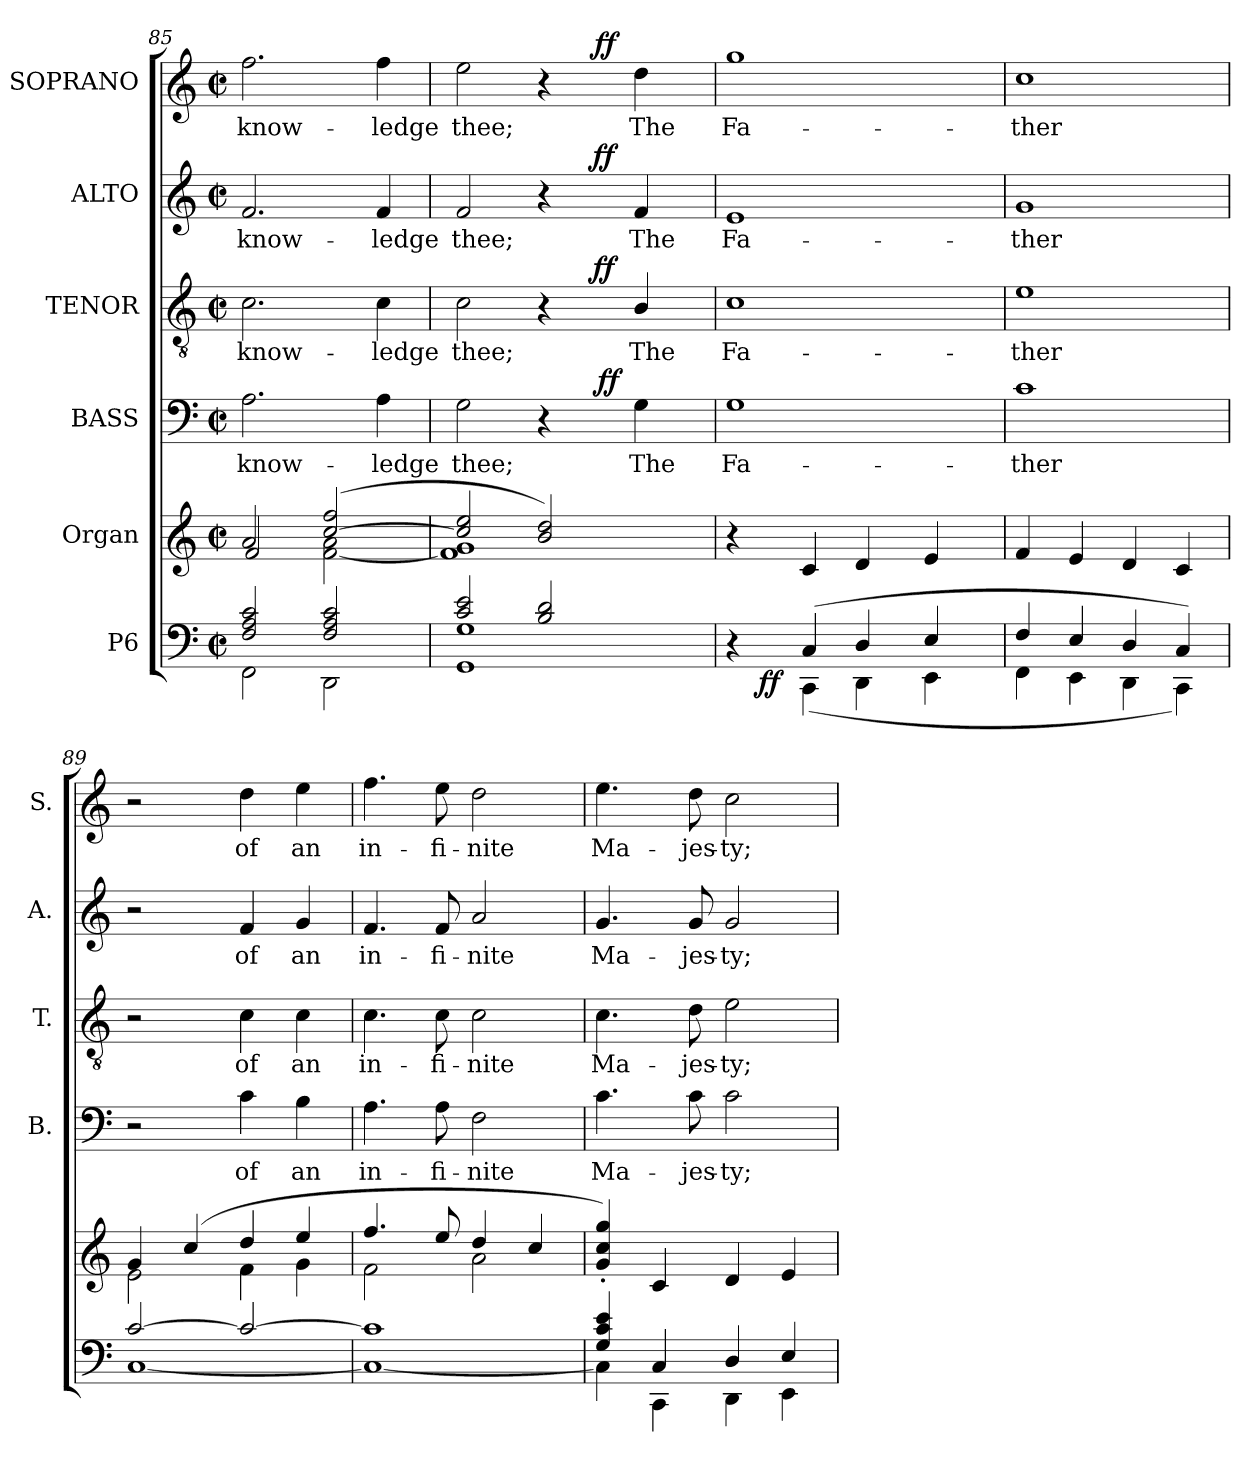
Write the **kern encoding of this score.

**kern	**dynam	**kern	**kern	**text	**dynam	**kern	**text	**dynam	**kern	**text	**dynam	**kern	**text	**dynam
*part6	*part6	*part5	*part4	*part4	*part4	*part3	*part3	*part3	*part2	*part2	*part2	*part1	*part1	*part1
*staff6	*staff6	*staff5	*staff4	*staff4	*staff4	*staff3	*staff3	*staff3	*staff2	*staff2	*staff2	*staff1	*staff1	*staff1
*I"P6	*	*I"Organ	*I"BASS	*	*	*I"TENOR	*	*	*I"ALTO	*	*	*I"SOPRANO	*	*
*	*	*	*I'B.	*	*	*I'T.	*	*	*I'A.	*	*	*I'S.	*	*
*clefF4	*	*clefG2	*clefF4	*	*	*clefGv2	*	*	*clefG2	*	*	*clefG2	*	*
*	*	*	*	*	*	*ITrd7c12	*	*	*	*	*	*	*	*
*k[]	*	*k[]	*k[]	*	*	*k[]	*	*	*k[]	*	*	*k[]	*	*
*C:	*	*C:	*C:	*	*	*C:	*	*	*C:	*	*	*C:	*	*
*M2/2	*	*M2/2	*M2/2	*	*	*M2/2	*	*	*M2/2	*	*	*M2/2	*	*
*met(c|)	*	*met(c|)	*met(c|)	*	*	*met(c|)	*	*	*met(c|)	*	*	*met(c|)	*	*
=85	=85	=85	=85	=85	=85	=85	=85	=85	=85	=85	=85	=85	=85	=85
*^	*	*^	*	*	*	*	*	*	*	*	*	*	*	*
!	!	!	!	!	!	!LO:LY:b:color=#000000	!	!	!	!	!	!	!	!	!	!
!	!	!	!	!	!	!	!	!	!LO:LY:b:color=#000000	!	!	!	!	!	!	!
!	!	!	!	!	!	!	!	!	!	!	!	!LO:LY:b:color=#000000	!	!	!	!
!	!	!	!	!	!	!	!	!	!	!	!	!	!	!	!LO:LY:b:color=#000000	!
2Fi/ 2Ai 2ci	2FFi\	.	2ai/	2fi/	2.Ai\	-know-	.	2.Ci\	-know-	.	2.fi/	-know-	.	2.ffi\	-know-	.
2Fi/ 2Ai 2ci	2DDi\	.	([2cci/ 2ffi	[2fi\ 2ai	.	.	.	.	.	.	.	.	.	.	.	.
!	!	!	!	!	!	!LO:LY:b:color=#000000	!	!	!	!	!	!	!	!	!	!
!	!	!	!	!	!	!	!	!	!LO:LY:b:color=#000000	!	!	!	!	!	!	!
!	!	!	!	!	!	!	!	!	!	!	!	!LO:LY:b:color=#000000	!	!	!	!
!	!	!	!	!	!	!	!	!	!	!	!	!	!	!	!LO:LY:b:color=#000000	!
.	.	.	.	.	4Ai\	-ledge	.	4Ci\	-ledge	.	4fi/	-ledge	.	4ffi\	-ledge	.
=86	=86	=86	=86	=86	=86	=86	=86	=86	=86	=86	=86	=86	=86	=86	=86	=86
*	*^	*	*	*	*	*	*	*	*	*	*	*	*	*	*	*
!	!	!	!	!	!	!	!LO:LY:b:color=#000000	!	!	!	!	!	!	!	!	!	!
!	!	!	!	!	!	!	!	!	!	!LO:LY:b:color=#000000	!	!	!	!	!	!	!
!	!	!	!	!	!	!	!	!	!	!	!	!	!LO:LY:b:color=#000000	!	!	!	!
!	!	!	!	!	!	!	!	!	!	!	!	!	!	!	!	!LO:LY:b:color=#000000	!
*	*	*	*	*	*	*^	*	*	*^	*	*	*^	*	*	*^	*	*
2ci/ 2ei	1GGi	1Gi	.	2cci/] 2eei	1fi] 1gi	2Gi\	2ryy	thee;	.	2Ci\	2ryy	thee;	.	2fi/	2ryy	thee;	.	2eei\	2ryy	thee;	.
2Bi/ 2di	.	.	.	2bi/ 2ddi)	.	4r	16ryy	.	.	4r	16ryy	.	.	4r	16ryy	.	.	4r	16ryy	.	.
.	.	.	.	.	.	.	32ryy	.	.	.	32ryy	.	.	.	32ryy	.	.	.	32ryy	.	.
.	.	.	.	.	.	.	64...ryy	.	.	.	64ryy	.	.	.	64ryy	.	.	.	64ryy	.	.
.	.	.	.	.	.	.	.	.	.	.	128ryy	.	.	.	128ryy	.	.	.	128ryy	.	.
.	.	.	.	.	.	.	.	.	.	.	512ryy	.	.	.	512ryy	.	.	.	512.ryy	.	.
.	.	.	.	.	.	.	.	.	.	.	4ryy	.	ff	.	4ryy	.	ff	.	.	.	.
.	.	.	.	.	.	.	.	.	.	.	.	.	.	.	.	.	.	.	4ryy	.	ff
.	.	.	.	.	.	.	4ryy	.	ff	.	.	.	.	.	.	.	.	.	.	.	.
!	!	!	!	!	!	!	!	!LO:LY:b:color=#000000	!	!	!	!	!	!	!	!	!	!	!	!	!
!	!	!	!	!	!	!	!	!	!	!	!	!LO:LY:b:color=#000000	!	!	!	!	!	!	!	!	!
!	!	!	!	!	!	!	!	!	!	!	!	!	!	!	!	!LO:LY:b:color=#000000	!	!	!	!	!
!	!	!	!	!	!	!	!	!	!	!	!	!	!	!	!	!	!	!	!	!LO:LY:b:color=#000000	!
.	.	.	.	.	.	4Gi\	.	The	.	4BBi/	.	The	.	4fi/	.	The	.	4ddi\	.	The	.
.	.	.	.	.	.	.	.	.	.	.	8ryy	.	.	.	8ryy	.	.	.	.	.	.
.	.	.	.	.	.	.	.	.	.	.	.	.	.	.	.	.	.	.	8ryy	.	.
.	.	.	.	.	.	.	8ryy	.	.	.	.	.	.	.	.	.	.	.	.	.	.
.	.	.	.	.	.	.	.	.	.	.	256.ryy	.	.	.	256.ryy	.	.	.	.	.	.
.	.	.	.	.	.	.	.	.	.	.	.	.	.	.	.	.	.	.	256ryy	.	.
.	.	.	.	.	.	.	512ryy	.	.	.	.	.	.	.	.	.	.	.	.	.	.
.	.	.	.	.	.	.	.	.	.	.	.	.	.	.	.	.	.	.	1024ryy	.	.
*	*	*	*	*v	*v	*	*	*	*	*v	*v	*	*	*v	*v	*	*	*v	*v	*	*
*	*	*	*	*	*v	*v	*	*	*	*	*	*	*	*	*	*	*
!!LO:PB:g=z
=87	=87	=87	=87	=87	=87	=87	=87	=87	=87	=87	=87	=87	=87	=87	=87	=87
*	*	*	*	*^	*^	*	*	*^	*	*	*^	*	*	*^	*	*
!	!	!	!	!	!	!	!	!LO:LY:b:color=#000000	!	!	!	!	!	!	!	!	!	!	!	!	!
*	*	*	*	*v	*v	*	*	*	*	*v	*v	*	*	*v	*v	*	*	*v	*v	*	*
*	*	*	*	*	*v	*v	*	*	*	*	*	*	*	*	*	*	*
*	*	*	*	*^	*^	*	*	*^	*	*	*^	*	*	*^	*	*
!	!	!	!	!	!	!	!	!	!	!	!	!LO:LY:b:color=#000000	!	!	!	!	!	!	!	!	!
*	*	*	*	*v	*v	*	*	*	*	*v	*v	*	*	*v	*v	*	*	*v	*v	*	*
*	*	*	*	*	*v	*v	*	*	*	*	*	*	*	*	*	*	*
*	*	*	*	*^	*^	*	*	*^	*	*	*^	*	*	*^	*	*
!	!	!	!	!	!	!	!	!	!	!	!	!	!	!	!	!LO:LY:b:color=#000000	!	!	!	!	!
*	*	*	*	*v	*v	*	*	*	*	*v	*v	*	*	*v	*v	*	*	*v	*v	*	*
*	*	*	*	*	*v	*v	*	*	*	*	*	*	*	*	*	*	*
*	*	*	*	*^	*^	*	*	*^	*	*	*^	*	*	*^	*	*
!	!	!	!	!	!	!	!	!	!	!	!	!	!	!	!	!	!	!	!	!LO:LY:b:color=#000000	!
*	*	*	*	*v	*v	*	*	*	*	*v	*v	*	*	*v	*v	*	*	*v	*v	*	*
*	*	*	*	*	*v	*v	*	*	*	*	*	*	*	*	*	*	*
4r	4ryy	16ryy	.	4r	1Gi	Fa-	.	1Ci	Fa-	.	1ei	Fa-	.	1ggi	Fa-	.
.	.	64ryy	.	.	.	.	.	.	.	.	.	.	.	.	.	.
.	.	2ryy	ff	.	.	.	.	.	.	.	.	.	.	.	.	.
(4Ci/	(4CCi\	.	.	4ci/	.	.	.	.	.	.	.	.	.	.	.	.
4Di/	4DDi\	.	.	4di/	.	.	.	.	.	.	.	.	.	.	.	.
.	.	4ryy	.	.	.	.	.	.	.	.	.	.	.	.	.	.
4Ei/	4EEi\	.	.	4ei/	.	.	.	.	.	.	.	.	.	.	.	.
.	.	8ryy	.	.	.	.	.	.	.	.	.	.	.	.	.	.
.	.	32.ryy	.	.	.	.	.	.	.	.	.	.	.	.	.	.
*	*v	*v	*	*	*	*	*	*	*	*	*	*	*	*	*	*
=88	=88	=88	=88	=88	=88	=88	=88	=88	=88	=88	=88	=88	=88	=88	=88
*	*^	*	*	*	*	*	*	*	*	*	*	*	*	*	*
!	!	!	!	!	!	!LO:LY:b:color=#000000	!	!	!	!	!	!	!	!	!	!
*	*v	*v	*	*	*	*	*	*	*	*	*	*	*	*	*	*
*	*^	*	*	*	*	*	*	*	*	*	*	*	*	*	*
!	!	!	!	!	!	!	!	!	!LO:LY:b:color=#000000	!	!	!	!	!	!	!
*	*v	*v	*	*	*	*	*	*	*	*	*	*	*	*	*	*
*	*^	*	*	*	*	*	*	*	*	*	*	*	*	*	*
!	!	!	!	!	!	!	!	!	!	!	!	!LO:LY:b:color=#000000	!	!	!	!
*	*v	*v	*	*	*	*	*	*	*	*	*	*	*	*	*	*
*	*^	*	*	*	*	*	*	*	*	*	*	*	*	*	*
!	!	!	!	!	!	!	!	!	!	!	!	!	!	!	!LO:LY:b:color=#000000	!
*	*v	*v	*	*	*	*	*	*	*	*	*	*	*	*	*	*
4Fi/	4FFi\	.	4fi/	1ci	-ther	.	1Ei	-ther	.	1gi	-ther	.	1cci	-ther	.
4Ei/	4EEi\	.	4ei/	.	.	.	.	.	.	.	.	.	.	.	.
4Di/	4DDi\	.	4di/	.	.	.	.	.	.	.	.	.	.	.	.
4Ci/)	4CCi\)	.	4ci/	.	.	.	.	.	.	.	.	.	.	.	.
=89	=89	=89	=89	=89	=89	=89	=89	=89	=89	=89	=89	=89	=89	=89	=89
*	*	*	*^	*	*	*	*	*	*	*	*	*	*	*	*
[2ci/	[1Ci	.	4gi/	2ei\	2r	.	.	2r	.	.	2r	.	.	2r	.	.
.	.	.	(4cci/	.	.	.	.	.	.	.	.	.	.	.	.	.
!	!	!	!	!	!	!LO:LY:b:color=#000000	!	!	!	!	!	!	!	!	!	!
!	!	!	!	!	!	!	!	!	!LO:LY:b:color=#000000	!	!	!	!	!	!	!
!	!	!	!	!	!	!	!	!	!	!	!	!LO:LY:b:color=#000000	!	!	!	!
!	!	!	!	!	!	!	!	!	!	!	!	!	!	!	!LO:LY:b:color=#000000	!
2ci/_	.	.	4ddi/	4fi\	4ci\	of	.	4Ci\	of	.	4fi/	of	.	4ddi\	of	.
!	!	!	!	!	!	!LO:LY:b:color=#000000	!	!	!	!	!	!	!	!	!	!
!	!	!	!	!	!	!	!	!	!LO:LY:b:color=#000000	!	!	!	!	!	!	!
!	!	!	!	!	!	!	!	!	!	!	!	!LO:LY:b:color=#000000	!	!	!	!
!	!	!	!	!	!	!	!	!	!	!	!	!	!	!	!LO:LY:b:color=#000000	!
.	.	.	4eei/	4gi\	4Bi\	an	.	4Ci\	an	.	4gi/	an	.	4eei\	an	.
=90	=90	=90	=90	=90	=90	=90	=90	=90	=90	=90	=90	=90	=90	=90	=90	=90
!	!	!	!	!	!	!LO:LY:b:color=#000000	!	!	!	!	!	!	!	!	!	!
!	!	!	!	!	!	!	!	!	!LO:LY:b:color=#000000	!	!	!	!	!	!	!
!	!	!	!	!	!	!	!	!	!	!	!	!LO:LY:b:color=#000000	!	!	!	!
!	!	!	!	!	!	!	!	!	!	!	!	!	!	!	!LO:LY:b:color=#000000	!
1ci]	1Ci_	.	4.ffi/	2fi\	4.Ai\	in-	.	4.Ci\	in-	.	4.fi/	in-	.	4.ffi\	in-	.
!	!	!	!	!	!	!LO:LY:b:color=#000000	!	!	!	!	!	!	!	!	!	!
!	!	!	!	!	!	!	!	!	!LO:LY:b:color=#000000	!	!	!	!	!	!	!
!	!	!	!	!	!	!	!	!	!	!	!	!LO:LY:b:color=#000000	!	!	!	!
!	!	!	!	!	!	!	!	!	!	!	!	!	!	!	!LO:LY:b:color=#000000	!
.	.	.	8eei/	.	8Ai\	-fi-	.	8Ci\	-fi-	.	8fi/	-fi-	.	8eei\	-fi-	.
!	!	!	!	!	!	!LO:LY:b:color=#000000	!	!	!	!	!	!	!	!	!	!
!	!	!	!	!	!	!	!	!	!LO:LY:b:color=#000000	!	!	!	!	!	!	!
!	!	!	!	!	!	!	!	!	!	!	!	!LO:LY:b:color=#000000	!	!	!	!
!	!	!	!	!	!	!	!	!	!	!	!	!	!	!	!LO:LY:b:color=#000000	!
.	.	.	4ddi/	2ai\	2Fi\	-nite	.	2Ci\	-nite	.	2ai/	-nite	.	2ddi\	-nite	.
.	.	.	4cci/	.	.	.	.	.	.	.	.	.	.	.	.	.
*	*	*	*v	*v	*	*	*	*	*	*	*	*	*	*	*	*
=91	=91	=91	=91	=91	=91	=91	=91	=91	=91	=91	=91	=91	=91	=91	=91
!	!	!	!	!	!LO:LY:b:color=#000000	!	!	!	!	!	!	!	!	!	!
!	!	!	!	!	!	!	!	!LO:LY:b:color=#000000	!	!	!	!	!	!	!
!	!	!	!	!	!	!	!	!	!	!	!LO:LY:b:color=#000000	!	!	!	!
!	!	!	!	!	!	!	!	!	!	!	!	!	!	!LO:LY:b:color=#000000	!
4Gi/ 4ci 4ei	4Ci\]	.	4gi/' 4cci' 4ggi')	4.ci\	Ma-	.	4.Ci\	Ma-	.	4.gi/	Ma-	.	4.eei\	Ma-	.
4Ci/	4CCi\	.	4ci/	.	.	.	.	.	.	.	.	.	.	.	.
!	!	!	!	!	!LO:LY:b:color=#000000	!	!	!	!	!	!	!	!	!	!
!	!	!	!	!	!	!	!	!LO:LY:b:color=#000000	!	!	!	!	!	!	!
!	!	!	!	!	!	!	!	!	!	!	!LO:LY:b:color=#000000	!	!	!	!
!	!	!	!	!	!	!	!	!	!	!	!	!	!	!LO:LY:b:color=#000000	!
.	.	.	.	8ci\	-jes-	.	8Di\	-jes-	.	8gi/	-jes-	.	8ddi\	-jes-	.
!	!	!	!	!	!LO:LY:b:color=#000000	!	!	!	!	!	!	!	!	!	!
!	!	!	!	!	!	!	!	!LO:LY:b:color=#000000	!	!	!	!	!	!	!
!	!	!	!	!	!	!	!	!	!	!	!LO:LY:b:color=#000000	!	!	!	!
!	!	!	!	!	!	!	!	!	!	!	!	!	!	!LO:LY:b:color=#000000	!
4Di/	4DDi\	.	4di/	2ci\	-ty;	.	2Ei\	-ty;	.	2gi/	-ty;	.	2cci\	-ty;	.
4Ei/	4EEi\	.	4ei/	.	.	.	.	.	.	.	.	.	.	.	.
*v	*v	*	*	*	*	*	*	*	*	*	*	*	*	*	*
=	=	=	=	=	=	=	=	=	=	=	=	=	=	=
*-	*-	*-	*-	*-	*-	*-	*-	*-	*-	*-	*-	*-	*-	*-
